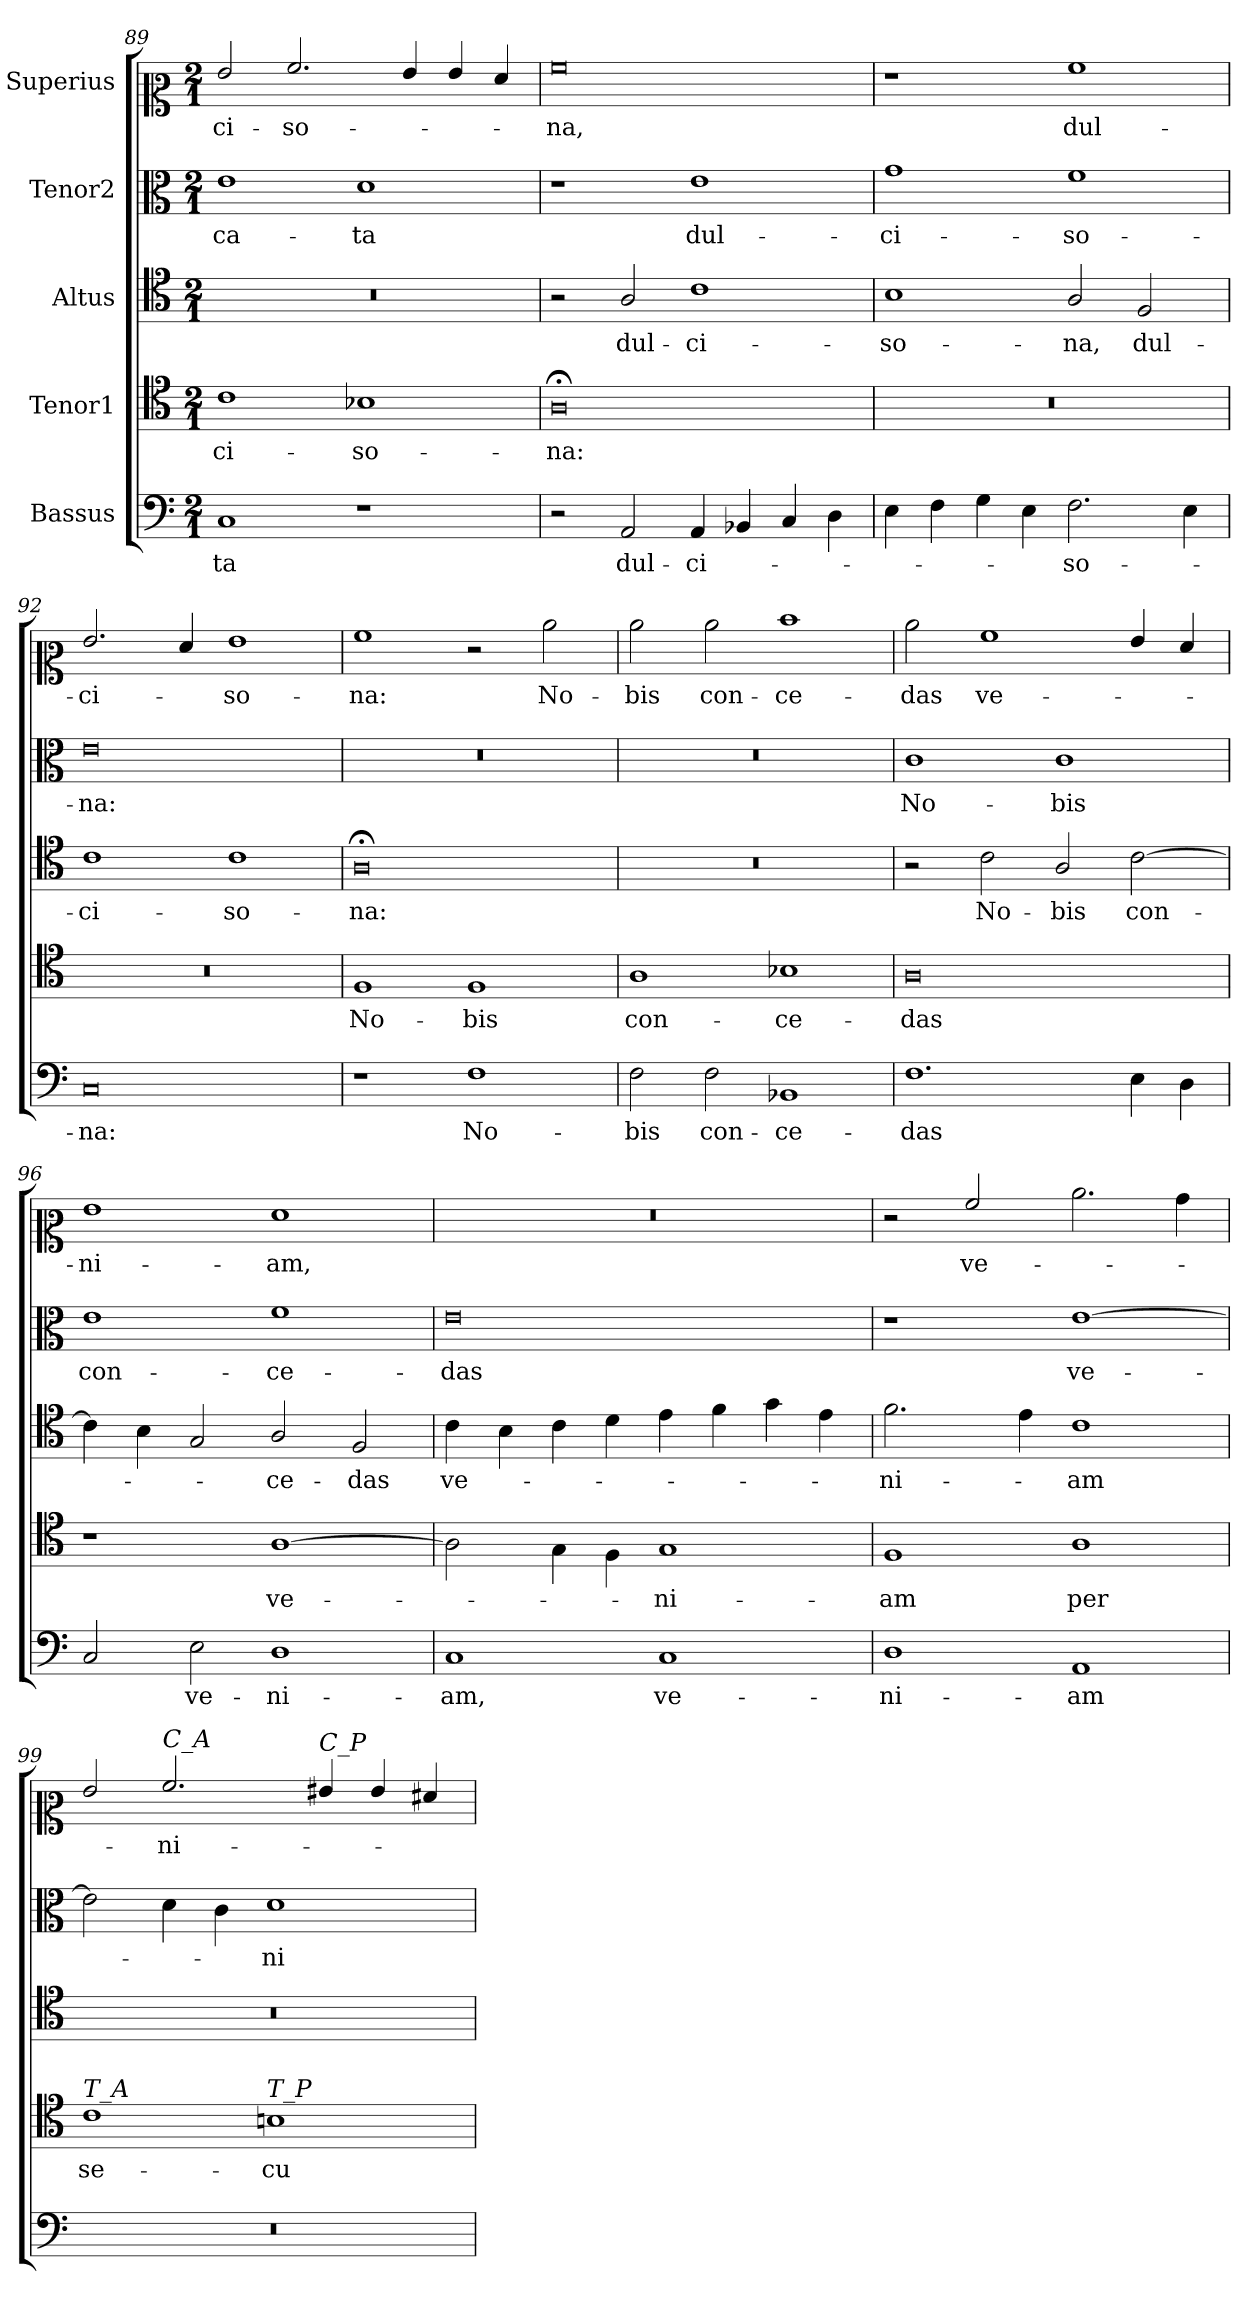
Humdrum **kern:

**kern	**text	**kern	**text	**kern	**text	**kern	**text	**kern	**text
*part5	*part5	*part4	*part4	*part3	*part3	*part2	*part2	*part1	*part1
*staff5	*staff5	*staff4	*staff4	*staff3	*staff3	*staff2	*staff2	*staff1	*staff1
*I"Bassus	*	*I"Tenor1	*	*I"Altus	*	*I"Tenor2	*	*I"Superius	*
*clefF4	*	*clefC4	*	*clefC4	*	*clefC3	*	*clefC2	*
*	*	*	*	*ITrd1c2	*	*	*	*	*
*k[]	*	*k[]	*	*k[b-e-]	*	*k[]	*	*k[]	*
*C:	*	*C:	*	*B-:	*	*C:	*	*C:	*
*M2/1	*	*M2/1	*	*M2/1	*	*M2/1	*	*M2/1	*
=89	=89	=89	=89	=89	=89	=89	=89	=89	=89
1C	-ta	1c	-ci-	0r	.	1e	-ca-	2g/	-ci-
.	.	.	.	.	.	.	.	2.a/	-so-
1r	.	1B-	-so-	.	.	1d	-ta	.	.
.	.	.	.	.	.	.	.	4g/	.
.	.	.	.	.	.	.	.	4g/	.
.	.	.	.	.	.	.	.	4f/	.
=90	=90	=90	=90	=90	=90	=90	=90	=90	=90
2r	.	0A;<	-na:	2r	.	1r	.	0a	-na,
2AA/	dul-	.	.	2G/	dul-	.	.	.	.
4AA/	-ci-	.	.	1B-	-ci-	1e	dul-	.	.
4BB-/	.	.	.	.	.	.	.	.	.
4C/	.	.	.	.	.	.	.	.	.
4D\	.	.	.	.	.	.	.	.	.
!!LO:LB:g=z
=91	=91	=91	=91	=91	=91	=91	=91	=91	=91
4E\	.	0r	.	1A	-so-	1g	-ci-	1r	.
4F\	.	.	.	.	.	.	.	.	.
4G\	.	.	.	.	.	.	.	.	.
4E\	.	.	.	.	.	.	.	.	.
2.F\	-so-	.	.	2G/	-na,	1f	-so-	1a	dul-
.	.	.	.	2E-/	dul-	.	.	.	.
4E\	.	.	.	.	.	.	.	.	.
=92	=92	=92	=92	=92	=92	=92	=92	=92	=92
0C	-na:	0r	.	1B-	-ci-	0e	-na:	2.g/	-ci-
.	.	.	.	.	.	.	.	4f/	.
.	.	.	.	1B-	-so-	.	.	1g	-so-
=93	=93	=93	=93	=93	=93	=93	=93	=93	=93
1r	.	1F	No-	0G;<	-na:	0r	.	1a	-na:
1F	No-	1F	-bis	.	.	.	.	2r	.
.	.	.	.	.	.	.	.	2cc\	No-
=94	=94	=94	=94	=94	=94	=94	=94	=94	=94
2F\	-bis	1A	con-	0r	.	0r	.	2cc\	-bis
2F\	con-	.	.	.	.	.	.	2cc\	con-
1BB-	-ce-	1B-	-ce-	.	.	.	.	1dd	-ce-
=95	=95	=95	=95	=95	=95	=95	=95	=95	=95
1.F	-das	0A	-das	2r	.	1c	No-	2cc\	-das
.	.	.	.	2B-\	No-	.	.	1a	ve-
.	.	.	.	2G/	-bis	1c	-bis	.	.
4E\	.	.	.	[2B-\	con-	.	.	4g/	.
4D\	.	.	.	.	.	.	.	4f/	.
=96	=96	=96	=96	=96	=96	=96	=96	=96	=96
2C/	.	1r	.	4B-\]	.	1e	con-	1g	-ni-
.	.	.	.	4A\	.	.	.	.	.
2E\	ve-	.	.	2F/	.	.	.	.	.
1D	-ni-	[1A	ve-	2G/	-ce-	1f	-ce-	1f	-am,
.	.	.	.	2E-/	-das	.	.	.	.
=97	=97	=97	=97	=97	=97	=97	=97	=97	=97
1C	-am,	2A\]	.	4B-\	ve-	0e	-das	0r	.
.	.	.	.	4A\	.	.	.	.	.
.	.	4G\	.	4B-\	.	.	.	.	.
.	.	4F\	.	4c\	.	.	.	.	.
1C	ve-	1G	-ni-	4d\	.	.	.	.	.
.	.	.	.	4e-\	.	.	.	.	.
.	.	.	.	4f\	.	.	.	.	.
.	.	.	.	4d\	.	.	.	.	.
!!LO:LB:g=z
=98	=98	=98	=98	=98	=98	=98	=98	=98	=98
1D	-ni-	1F	-am	2.e-\	-ni-	1r	.	2r	.
.	.	.	.	.	.	.	.	2a/	ve-
.	.	.	.	4d\	.	.	.	.	.
1AA	-am	1A	per	1B-	-am	[1e	ve-	2.cc\	.
.	.	.	.	.	.	.	.	4b\	.
=99	=99	=99	=99	=99	=99	=99	=99	=99	=99
!	!	!LO:TX:a:i:t=T_A	!	!	!	!	!	!	!
0r	.	1c	se-	0r	.	2e\]	.	2g/	.
!	!	!	!	!	!	!	!	!LO:TX:a:i:t=C_A	!
.	.	.	.	.	.	4d\	.	2.a/	-ni-
.	.	.	.	.	.	4c\	.	.	.
!	!	!LO:TX:a:i:t=T_P	!	!	!	!	!	!	!
.	.	1Bni	-cu-	.	.	1d	-ni-	.	.
!	!	!	!	!	!	!	!	!LO:TX:a:i:t=C_P	!
.	.	.	.	.	.	.	.	4g#i/	.
.	.	.	.	.	.	.	.	4g#i/	.
.	.	.	.	.	.	.	.	4f#i/	.
=	=	=	=	=	=	=	=	=	=
*-	*-	*-	*-	*-	*-	*-	*-	*-	*-
